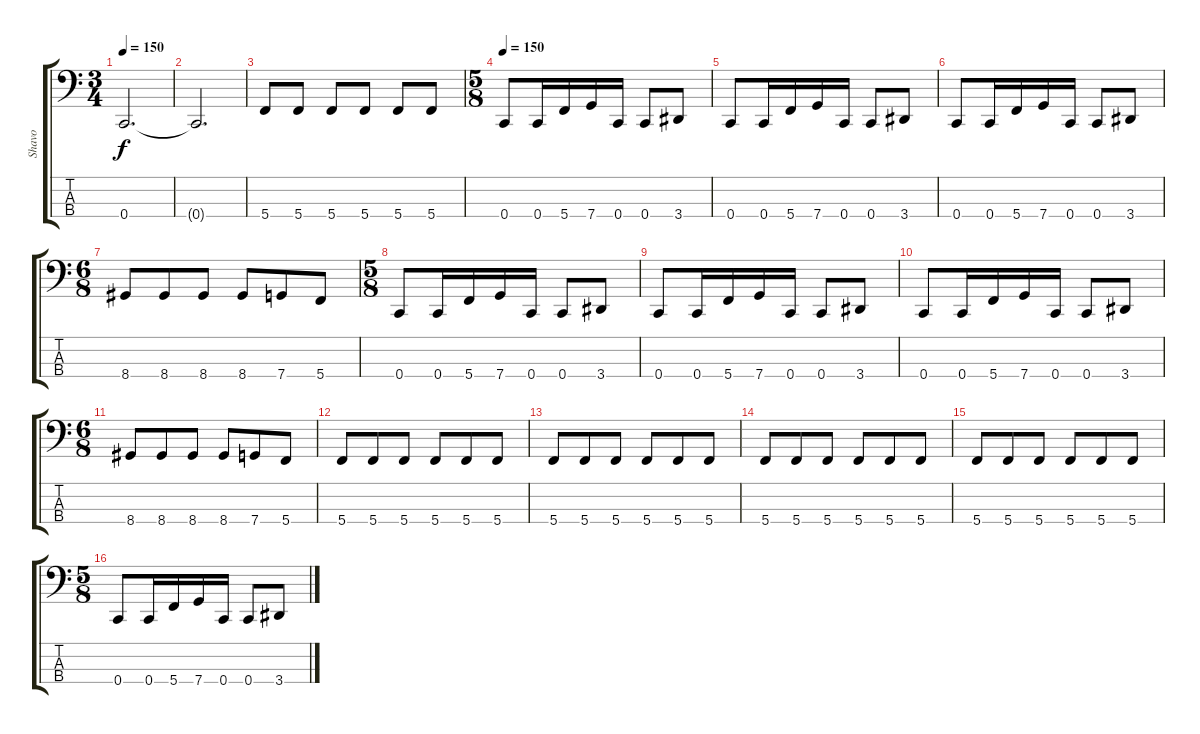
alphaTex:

\track ("Shavo" "Shavo") {instrument electricbasspick}
\staff {score tabs}
\tuning (F2 C2 G1 C1) {hide}
\ts (3 4)
\tempo 150
\clef f4
\ks c
0.4{t}.2{d dy f} |
0.4{t}.2{d} |
5.4.8 5.4.8 5.4.8 5.4.8 5.4.8 5.4.8 |
\ts (5 8)
\tempo 150
0.4.8 0.4.16 5.4.16 7.4.16 0.4.16 0.4.8 3.4.8 |
0.4.8 0.4.16 5.4.16 7.4.16 0.4.16 0.4.8 3.4.8 |
0.4.8 0.4.16 5.4.16 7.4.16 0.4.16 0.4.8 3.4.8 |
\ts (6 8)
8.4.8 8.4.8 8.4.8 8.4.8 7.4.8 5.4.8 |
\ts (5 8)
0.4.8 0.4.16 5.4.16 7.4.16 0.4.16 0.4.8 3.4.8 |
0.4.8 0.4.16 5.4.16 7.4.16 0.4.16 0.4.8 3.4.8 |
0.4.8 0.4.16 5.4.16 7.4.16 0.4.16 0.4.8 3.4.8 |
\ts (6 8)
8.4.8 8.4.8 8.4.8 8.4.8 7.4.8 5.4.8 |
5.4.8 5.4.8 5.4.8 5.4.8 5.4.8 5.4.8 |
5.4.8 5.4.8 5.4.8 5.4.8 5.4.8 5.4.8 |
5.4.8 5.4.8 5.4.8 5.4.8 5.4.8 5.4.8 |
5.4.8 5.4.8 5.4.8 5.4.8 5.4.8 5.4.8 |
\ts (5 8)
0.4.8 0.4.16 5.4.16 7.4.16 0.4.16 0.4.8 3.4.8
